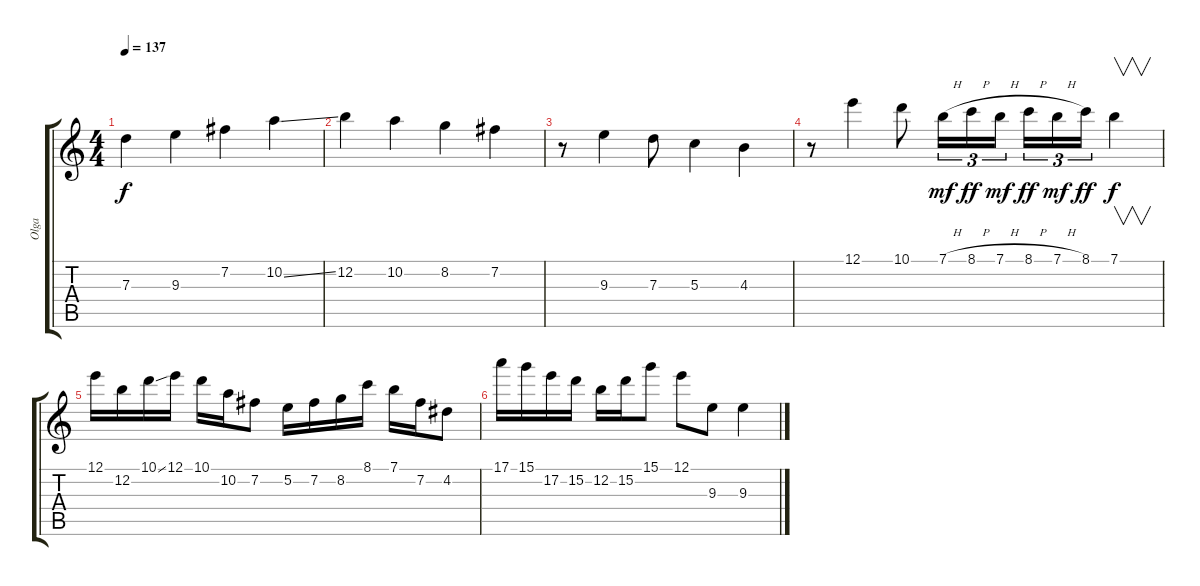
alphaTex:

\track ("Olga" "Olga") {instrument distortionguitar}
\staff {score tabs}
\tuning (E4 B3 G3 D3 A2 E2) {hide}
\ts (4 4)
\tempo 137
\clef g2
\ks c
7.3.4{dy f} 9.3.4 7.2.4 10.2{ss}.4 |
12.2.4 10.2.4 8.2.4 7.2.4 |
r.8 9.3.4 7.3.8 5.3.4 4.3.4 |
r.8 12.1.4 10.1.8 7.1{h}.16{tu (3 2) dy mf} 8.1{h}.16{tu (3 2) dy ff} 7.1{h}.16{tu (3 2) dy mf} 8.1{h}.16{tu (3 2) dy ff} 7.1{h}.16{tu (3 2) dy mf} 8.1.16{tu (3 2) dy ff} 7.1.4{v dy f} |
12.1.16 12.2.16 10.1{ss}.16 12.1.16 10.1.16 10.2.16 7.2.8 5.2.16 7.2.16 8.2.16 8.1.16 7.1.16 7.2.16 4.2.8 |
17.1.16 15.1.16 17.2.16 15.2.16 12.2.16 15.2.16 15.1.8 12.1.8 9.3.8 9.3.4
